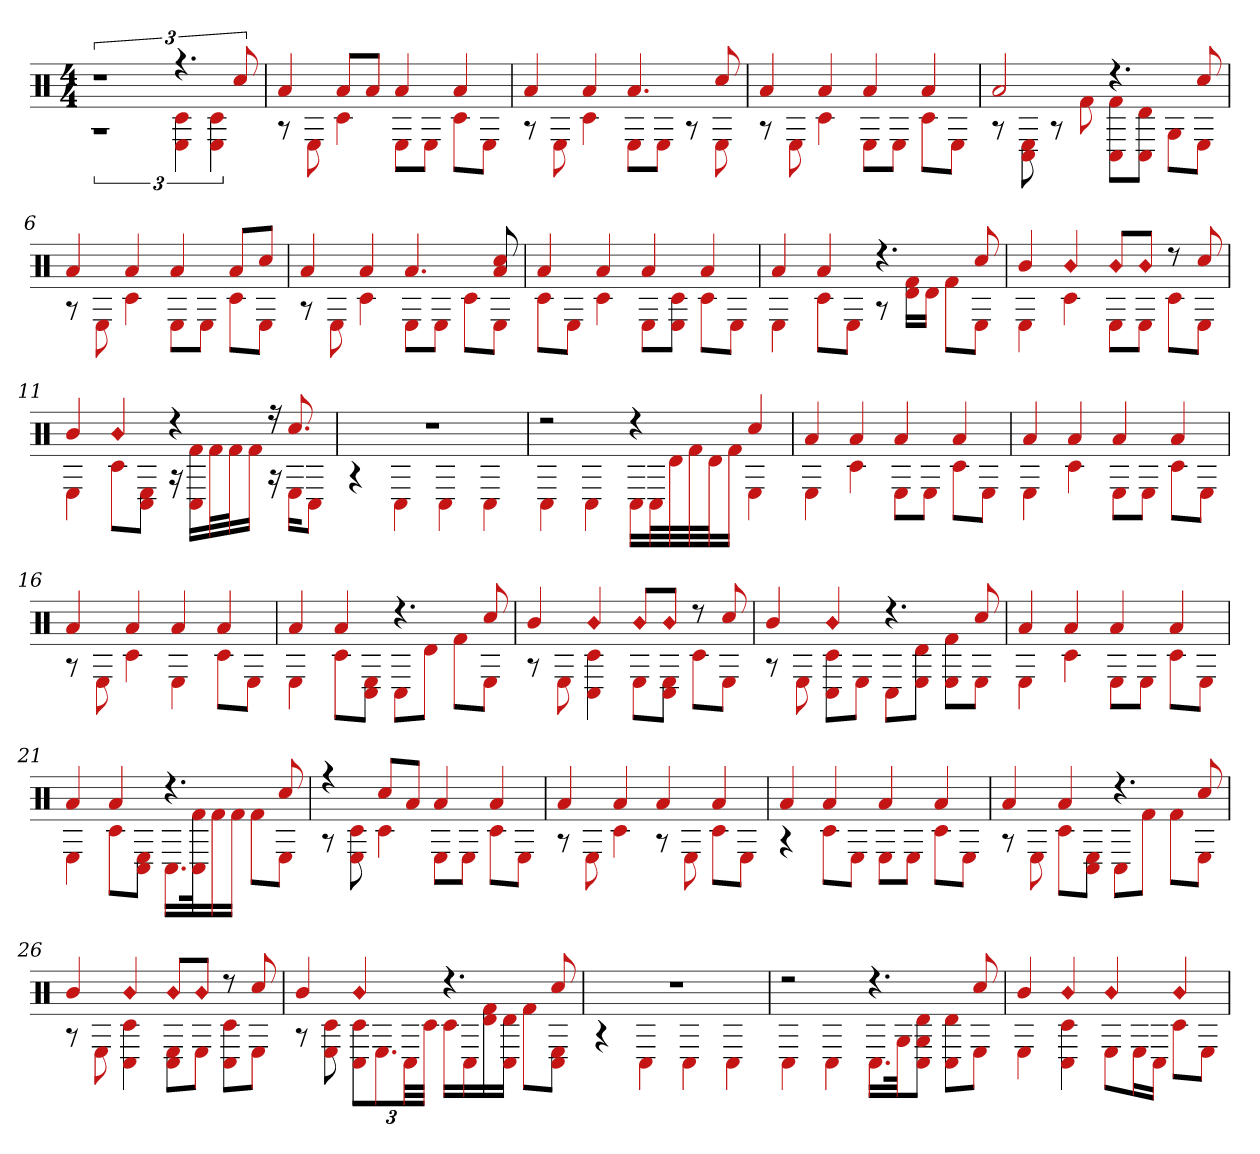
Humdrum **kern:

**kern
*part1
*staff1
*clefX
*k[]
*M4/4
=1
*^
3%2r	3%2r
6.r	6E 6c#
.	6c# 6E
12cc#	.
=2	=2
4a	8r
.	8E
8aL	4c#
8aJ	.
4a	8EL
.	8EJ
4a	8c#L
.	8EJ
=3	=3
4a	8r
.	8E
4a	4c#
4.a	8EL
.	8EJ
.	8r
8cc#	8E
=4	=4
4a	8r
.	8E
4a	4c#
4a	8EL
.	8EJ
4a	8c#L
.	8EJ
=5	=5
2a	8r
.	8C# 8E
.	8r
.	8f#
4.r	8C# 8f#L
.	8d 8C#J
.	8GL
8cc#	8EJ
=6	=6
4a	8r
.	8E
4a	4c#
4a	8EL
.	8EJ
8aL	8c#L
8cc#J	8EJ
=7	=7
4a	8r
.	8E
4a	4c#
4.a	8EL
.	8EJ
.	8c#L
8a 8cc#	8EJ
=8	=8
4a	8c#L
.	8EJ
4a	4c#
4a	8EL
.	8E 8c#J
4a	8c#L
.	8EJ
=9	=9
4a	4E
4a	8c#L
.	8EJ
4.r	8r
.	16d 16f#LL
.	16dJJ
.	8f#L
8cc#	8EJ
=10	=10
4b	4E
!LO:N:head=diamond	!
4b	4c#
!LO:N:head=diamond	!
8bL	8EL
!LO:N:head=diamond	!
8bJ	8EJ
8r	8c#L
8cc#	8EJ
=11	=11
4b	4E
!LO:N:head=diamond	!
4b	8c#L
.	8C# 8EJ
4r	16r
.	16C# 16f#LL
.	32f#L
.	32f#J
.	16f#JJ
16r	16r
8.cc#	16EKL
.	8C#J
=12	=12
1r	4r
.	4C#
.	4C#
.	4C#
=13	=13
2r	4C#
.	4C#
4r	16C#LL
.	32C#L
.	32d
.	32f#
.	32dJ
.	16f#JJ
4cc#	4E
=14	=14
4a	4E
4a	4c#
4a	8EL
.	8EJ
4a	8c#L
.	8EJ
=15	=15
4a	4E
4a	4c#
4a	8EL
.	8EJ
4a	8c#L
.	8EJ
=16	=16
4a	8r
.	8E
4a	4c#
4a	4E
4a	8c#L
.	8EJ
=17	=17
4a	4E
4a	8c#L
.	8E 8C#J
4.r	8C#L
.	8dJ
.	8f#L
8cc#	8EJ
=18	=18
4b	8r
.	8E
!LO:N:head=diamond	!
4b	4C# 4c#
!LO:N:head=diamond	!
8bL	8EL
!LO:N:head=diamond	!
8bJ	8E 8C#J
8r	8c#L
8cc#	8EJ
=19	=19
4b	8r
.	8E
!LO:N:head=diamond	!
4b	8C# 8c#L
.	8EJ
4.r	8C#L
.	8E 8dJ
.	8E 8f#L
8cc#	8EJ
=20	=20
4a	4E
4a	4c#
4a	8EL
.	8EJ
4a	8c#L
.	8EJ
=21	=21
4a	4E
4a	8c#L
.	8C# 8EJ
4.r	16.C#LL
.	32C# 32f#k
.	16f#
.	16f#JJ
.	8f#L
8cc#	8EJ
=22	=22
4r	8r
.	8E 8c#
8cc#L	4c#
8aJ	.
4a	8EL
.	8EJ
4a	8c#L
.	8EJ
=23	=23
4a	8r
.	8E
4a	4c#
4a	8r
.	8E
4a	8c#L
.	8EJ
=24	=24
4a	4r
4a	8c#L
.	8EJ
4a	8EL
.	8EJ
4a	8c#L
.	8EJ
=25	=25
4a	8r
.	8E
4a	8c#L
.	8C# 8EJ
4.r	8C#L
.	8f#J
.	8f#L
8cc#	8EJ
=26	=26
4b	8r
.	8E
!LO:N:head=diamond	!
4b	4C# 4c#
!LO:N:head=diamond	!
8bL	8C# 8EL
!LO:N:head=diamond	!
8bJ	8EJ
8r	8C# 8c#L
8cc#	8EJ
=27	=27
4b	8r
.	8E 8c#
!LO:N:head=diamond	!
4b	12C# 12c#L
.	12.E
.	48C#LL
.	48c#JJJ
4.r	16c#LL
.	16C#
.	16d 16f#
.	16d 16C#JJ
.	8f#L
8cc#	8E 8C#J
=28	=28
1r	4r
.	4C#
.	4C#
.	4C#
=29	=29
2r	4C#
.	4C#
4.r	16.C#LL
.	32GJk
.	8d 8C# 8GJ
.	8d 8C#L
8cc#	8EJ
=30	=30
4b	4E
!LO:N:head=diamond	!
4b	4C# 4c#
!LO:N:head=diamond	!
4b	8EL
.	16EL
.	16C#JJ
!LO:N:head=diamond	!
4b	8c#L
.	8EJ
*v	*v
=
*-
